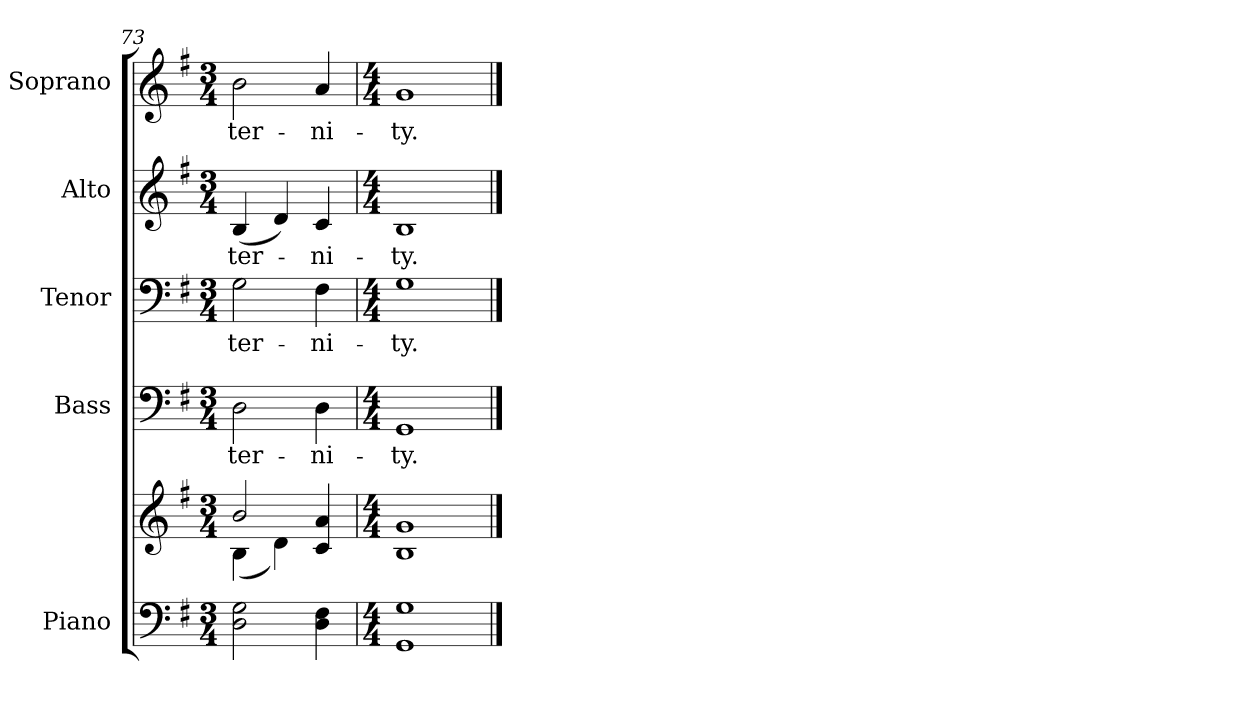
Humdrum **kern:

**kern	**kern	**kern	**text	**kern	**text	**kern	**text	**kern	**text
*part5	*part5	*part4	*part4	*part3	*part3	*part2	*part2	*part1	*part1
*staff6	*staff5	*staff4	*staff4	*staff3	*staff3	*staff2	*staff2	*staff1	*staff1
*I"Piano	*	*I"Bass	*	*I"Tenor	*	*I"Alto	*	*I"Soprano	*
*I'Pno.	*	*I'B.	*	*I'T.	*	*I'A.	*	*I'S.	*
*clefF4	*clefG2	*clefF4	*	*clefF4	*	*clefG2	*	*clefG2	*
*k[f#]	*k[f#]	*k[f#]	*	*k[f#]	*	*k[f#]	*	*k[f#]	*
*G:	*G:	*G:	*	*G:	*	*G:	*	*G:	*
*M3/4	*M3/4	*M3/4	*	*M3/4	*	*M3/4	*	*M3/4	*
=73	=73	=73	=73	=73	=73	=73	=73	=73	=73
*	*^	*	*	*	*	*	*	*	*
!	!	!	!	!LO:LY:b:color=#000000	!	!	!	!	!	!
!	!	!	!	!	!	!LO:LY:b:color=#000000	!	!	!	!
!	!	!	!	!	!	!	!	!LO:LY:b:color=#000000	!	!
!	!	!	!	!	!	!	!	!	!	!LO:LY:b:color=#000000
2Di\ 2Gi	2bi/	(4Bi\	2Di\	-ter-	2Gi\	-ter-	(4Bi/	-ter-	2bi\	-ter-
.	.	4di\)	.	.	.	.	4di/)	.	.	.
!	!	!	!	!LO:LY:b:color=#000000	!	!	!	!	!	!
!	!	!	!	!	!	!LO:LY:b:color=#000000	!	!	!	!
!	!	!	!	!	!	!	!	!LO:LY:b:color=#000000	!	!
!	!	!	!	!	!	!	!	!	!	!LO:LY:b:color=#000000
4Di\ 4F#i	4ci/ 4ai	4ryy	4Di\	-ni-	4F#i\	-ni-	4ci/	-ni-	4ai/	-ni-
*	*v	*v	*	*	*	*	*	*	*	*
=74	=74	=74	=74	=74	=74	=74	=74	=74	=74
*M4/4	*M4/4	*M4/4	*	*M4/4	*	*M4/4	*	*M4/4	*
*	*^	*	*	*	*	*	*	*	*
!	!	!	!	!LO:LY:b:color=#000000	!	!	!	!	!	!
*	*v	*v	*	*	*	*	*	*	*	*
*	*^	*	*	*	*	*	*	*	*
!	!	!	!	!	!	!LO:LY:b:color=#000000	!	!	!	!
*	*v	*v	*	*	*	*	*	*	*	*
*	*^	*	*	*	*	*	*	*	*
!	!	!	!	!	!	!	!	!LO:LY:b:color=#000000	!	!
*	*v	*v	*	*	*	*	*	*	*	*
*	*^	*	*	*	*	*	*	*	*
!	!	!	!	!	!	!	!	!	!	!LO:LY:b:color=#000000
*	*v	*v	*	*	*	*	*	*	*	*
1GGi 1Gi	1Bi 1gi	1GGi	-ty.	1Gi	-ty.	1Bi	-ty.	1gi	-ty.
==	==	==	==	==	==	==	==	==	==
*-	*-	*-	*-	*-	*-	*-	*-	*-	*-
